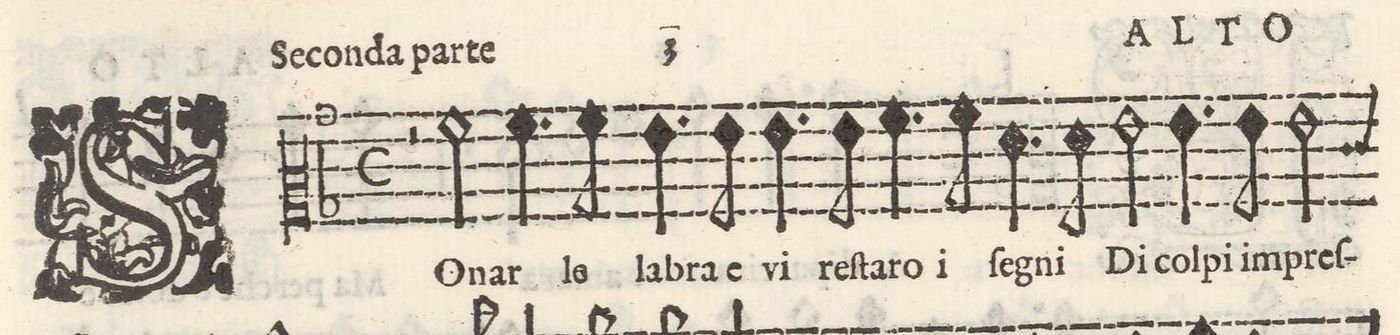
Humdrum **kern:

**kern	**text
*I"ALTO	*
*clefC2	*
*k[b-]	*
*met(c)	*
*M4/4	*
2r	.
2a\	SO-
=77-	=77-
4.a\	-nar
8a\	le
4.g\	lab-
8g\	-bra
=78-	=78-
4.g\	e vi
8g\	reſ-
4.a\	-ta-
8a\	-ro i
=79-	=79-
4.f\	ſeg-
8f\	-ni
2g\	Di
=80-	=80-
4.g\	col-
8g\	-pi
2g\	im-
=81-	=81-
*-	*-
